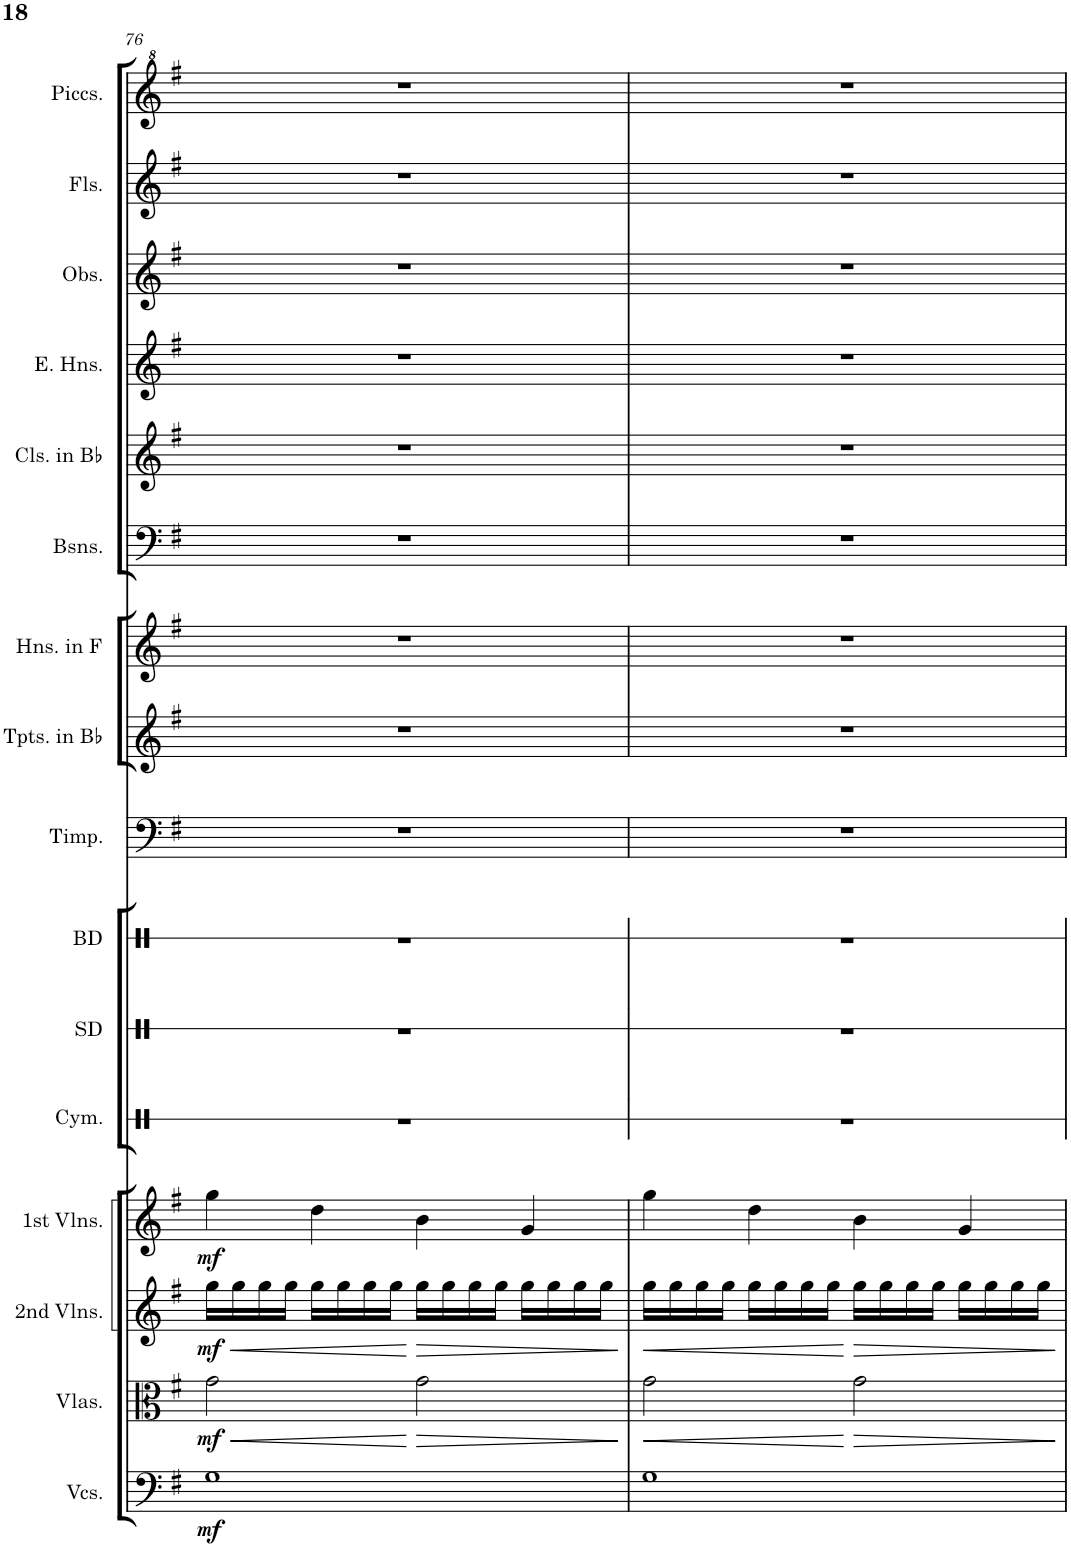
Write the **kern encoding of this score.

**kern	**dynam	**kern	**dynam	**kern	**dynam	**kern	**dynam	**kern	**kern	**kern	**kern	**kern	**kern	**kern	**kern	**kern	**kern	**kern	**kern
*part16	*part16	*part15	*part15	*part14	*part14	*part13	*part13	*part12	*part11	*part10	*part9	*part8	*part7	*part6	*part5	*part4	*part3	*part2	*part1
*staff16	*staff16	*staff15	*staff15	*staff14	*staff14	*staff13	*staff13	*staff12	*staff11	*staff10	*staff9	*staff8	*staff7	*staff6	*staff5	*staff4	*staff3	*staff2	*staff1
*I"Violoncellos	*	*I"Violas	*	*I"2nd Violins	*	*I"1st Violins	*	*I"Cymbals	*I"Snare Drum	*I"Bass Drum	*I"Timpani	*I"Trumpets in Bb	*I"Horns in F	*I"Bassoons	*I"Clarinets in Bb	*I"English Horns	*I"Oboes	*I"Flutes	*I"Piccolos
*I'Vcs.	*	*I'Vlas.	*	*I'2nd Vlns.	*	*I'1st Vlns.	*	*I'Cym.	*I'SD	*I'BD	*I'Timp.	*I'Tpts. in Bb	*I'Hns. in F	*I'Bsns.	*I'Cls. in Bb	*I'E. Hns.	*I'Obs.	*I'Fls.	*I'Piccs.
!!LO:PB:g=z
*clefF4	*	*clefC3	*	*clefG2	*	*clefG2	*	*clefX	*clefX	*clefX	*clefF4	*clefG2	*clefG2	*clefF4	*clefG2	*clefG2	*clefG2	*clefG2	*clefG^2
*	*	*	*	*	*	*	*	*	*	*	*	*Trd1c2	*Trd4c7	*	*Trd1c2	*Trd4c7	*	*	*Trd-7c-12
*k[f#]	*	*k[f#]	*	*k[f#]	*	*k[f#]	*	*k[]	*k[]	*k[]	*k[f#]	*k[f#]	*k[f#]	*k[f#]	*k[f#]	*k[f#]	*k[f#]	*k[f#]	*k[f#]
*M4/4	*	*M4/4	*	*M4/4	*	*M4/4	*	*M4/4	*M4/4	*M4/4	*M4/4	*M4/4	*M4/4	*M4/4	*M4/4	*M4/4	*M4/4	*M4/4	*M4/4
*met(c)	*	*met(c)	*	*met(c)	*	*met(c)	*	*met(c)	*met(c)	*met(c)	*met(c)	*met(c)	*met(c)	*met(c)	*met(c)	*met(c)	*met(c)	*met(c)	*met(c)
=76	=76	=76	=76	=76	=76	=76	=76	=76	=76	=76	=76	=76	=76	=76	=76	=76	=76	=76	=76
!	!LO:DY:b	!	!LO:HP:b	!	!LO:HP:b	!	!	!	!	!	!	!	!	!	!	!	!	!	!
!	!	!	!LO:DY:n=1:b	!	!LO:DY:n=1:b	!	!LO:DY:b	!	!	!	!	!	!	!	!	!	!	!	!
1G	mf	2g\	< mf	16gg\LL	< mf	4gg\	mf	1r	1r	1r	1r	1r	1r	1r	1r	1r	1r	1r	1r
.	.	.	.	16gg\	.	.	.	.	.	.	.	.	.	.	.	.	.	.	.
.	.	.	.	16gg\	.	.	.	.	.	.	.	.	.	.	.	.	.	.	.
.	.	.	.	16gg\JJ	.	.	.	.	.	.	.	.	.	.	.	.	.	.	.
.	.	.	.	16gg\LL	.	4dd\	.	.	.	.	.	.	.	.	.	.	.	.	.
.	.	.	.	16gg\	.	.	.	.	.	.	.	.	.	.	.	.	.	.	.
.	.	.	.	16gg\	.	.	.	.	.	.	.	.	.	.	.	.	.	.	.
.	.	.	.	16gg\JJ	.	.	.	.	.	.	.	.	.	.	.	.	.	.	.
!	!	!	!LO:HP:n=1:b	!	!LO:HP:n=1:b	!	!	!	!	!	!	!	!	!	!	!	!	!	!
.	.	2g\	[ >	16gg\LL	[ >	4b\	.	.	.	.	.	.	.	.	.	.	.	.	.
.	.	.	.	16gg\	.	.	.	.	.	.	.	.	.	.	.	.	.	.	.
.	.	.	.	16gg\	.	.	.	.	.	.	.	.	.	.	.	.	.	.	.
.	.	.	.	16gg\JJ	.	.	.	.	.	.	.	.	.	.	.	.	.	.	.
.	.	.	.	16gg\LL	.	4g/	.	.	.	.	.	.	.	.	.	.	.	.	.
.	.	.	.	16gg\	.	.	.	.	.	.	.	.	.	.	.	.	.	.	.
.	.	.	.	16gg\	.	.	.	.	.	.	.	.	.	.	.	.	.	.	.
.	.	.	.	16gg\JJ	.	.	.	.	.	.	.	.	.	.	.	.	.	.	.
.	.	.	]	.	]	.	.	.	.	.	.	.	.	.	.	.	.	.	.
=77	=77	=77	=77	=77	=77	=77	=77	=77	=77	=77	=77	=77	=77	=77	=77	=77	=77	=77	=77
!	!	!	!LO:HP:b	!	!LO:HP:b	!	!	!	!	!	!	!	!	!	!	!	!	!	!
1G	.	2g\	<	16gg\LL	<	4gg\	.	1r	1r	1r	1r	1r	1r	1r	1r	1r	1r	1r	1r
.	.	.	.	16gg\	.	.	.	.	.	.	.	.	.	.	.	.	.	.	.
.	.	.	.	16gg\	.	.	.	.	.	.	.	.	.	.	.	.	.	.	.
.	.	.	.	16gg\JJ	.	.	.	.	.	.	.	.	.	.	.	.	.	.	.
.	.	.	.	16gg\LL	.	4dd\	.	.	.	.	.	.	.	.	.	.	.	.	.
.	.	.	.	16gg\	.	.	.	.	.	.	.	.	.	.	.	.	.	.	.
.	.	.	.	16gg\	.	.	.	.	.	.	.	.	.	.	.	.	.	.	.
.	.	.	.	16gg\JJ	.	.	.	.	.	.	.	.	.	.	.	.	.	.	.
!	!	!	!LO:HP:n=1:b	!	!LO:HP:n=1:b	!	!	!	!	!	!	!	!	!	!	!	!	!	!
.	.	2g\	[ >	16gg\LL	[ >	4b\	.	.	.	.	.	.	.	.	.	.	.	.	.
.	.	.	.	16gg\	.	.	.	.	.	.	.	.	.	.	.	.	.	.	.
.	.	.	.	16gg\	.	.	.	.	.	.	.	.	.	.	.	.	.	.	.
.	.	.	.	16gg\JJ	.	.	.	.	.	.	.	.	.	.	.	.	.	.	.
.	.	.	.	16gg\LL	.	4g/	.	.	.	.	.	.	.	.	.	.	.	.	.
.	.	.	.	16gg\	.	.	.	.	.	.	.	.	.	.	.	.	.	.	.
.	.	.	.	16gg\	.	.	.	.	.	.	.	.	.	.	.	.	.	.	.
.	.	.	.	16gg\JJ	.	.	.	.	.	.	.	.	.	.	.	.	.	.	.
.	.	.	]	.	]	.	.	.	.	.	.	.	.	.	.	.	.	.	.
=	=	=	=	=	=	=	=	=	=	=	=	=	=	=	=	=	=	=	=
*-	*-	*-	*-	*-	*-	*-	*-	*-	*-	*-	*-	*-	*-	*-	*-	*-	*-	*-	*-
